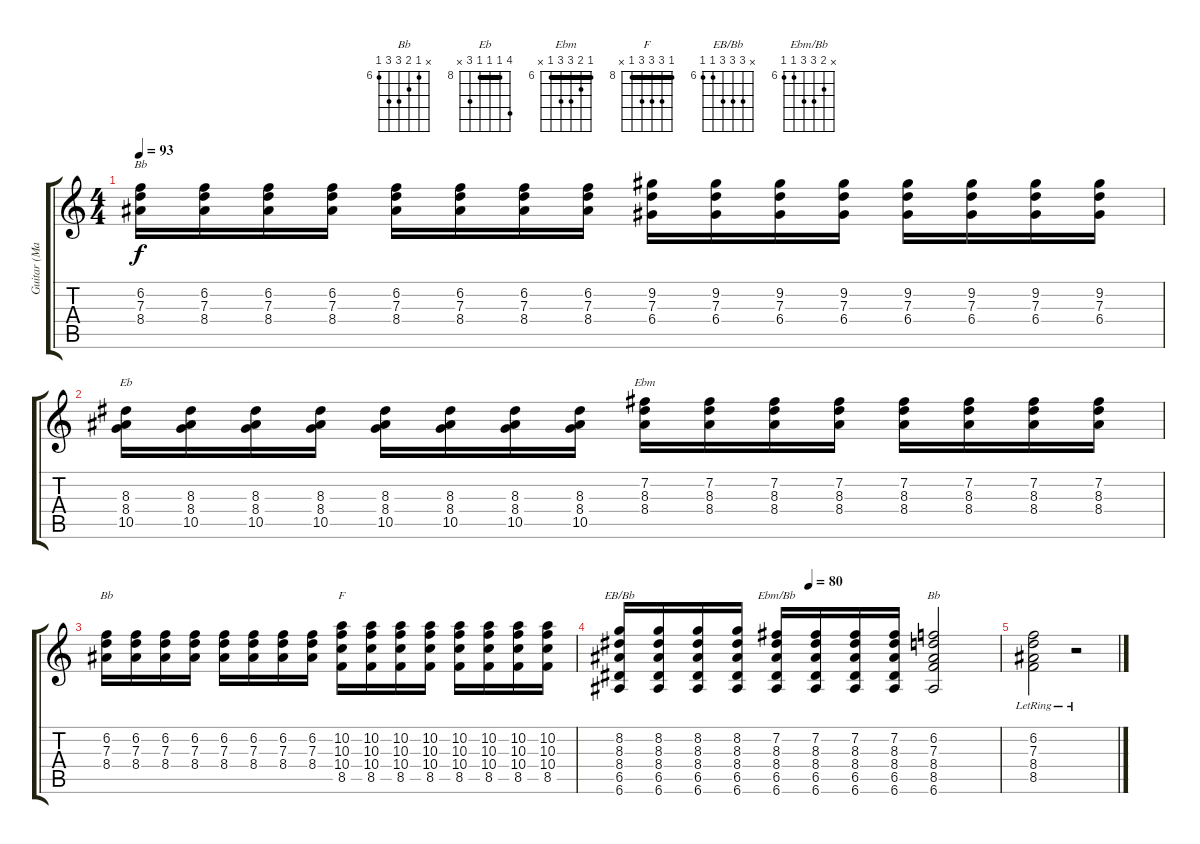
\track ("Guitar (Matthew Bellamy)" "Guitar (Ma") {instrument distortionguitar}
\staff {score tabs}
\tuning (E4 B3 G3 D3 A2 E2) {hide}
\chord ("Bb" x 6 7 8 x x) {firstfret 6}
\chord ("Eb" 11 8 8 8 10 x) {firstfret 8 barre 8}
\chord ("Ebm" 6 7 8 8 6 x) {firstfret 6 barre 6}
\chord ("Bb" 6 6 7 8 8 6) {firstfret 6 barre 6}
\chord ("F" 8 10 10 10 8 x) {firstfret 8 barre 8}
\chord ("EB/Bb" x 8 8 8 6 6) {firstfret 6}
\chord ("Ebm/Bb" x 7 8 8 6 6) {firstfret 6}
\chord ("Bb" x 6 7 8 8 6) {firstfret 6}
\ts (4 4)
\tempo 93
\clef g2
\ks c
(6.2 7.3 8.4).16{ch "Bb" dy f} (6.2 7.3 8.4).16 (6.2 7.3 8.4).16 (6.2 7.3 8.4).16 (6.2 7.3 8.4).16 (6.2 7.3 8.4).16 (6.2 7.3 8.4).16 (6.2 7.3 8.4).16 (9.2 7.3 6.4).16 (9.2 7.3 6.4).16 (9.2 7.3 6.4).16 (9.2 7.3 6.4).16 (9.2 7.3 6.4).16 (9.2 7.3 6.4).16 (9.2 7.3 6.4).16 (9.2 7.3 6.4).16 |
(8.3 8.4 10.5).16{ch "Eb"} (8.3 8.4 10.5).16 (8.3 8.4 10.5).16 (8.3 8.4 10.5).16 (8.3 8.4 10.5).16 (8.3 8.4 10.5).16 (8.3 8.4 10.5).16 (8.3 8.4 10.5).16 (7.2 8.3 8.4).16{ch "Ebm"} (7.2 8.3 8.4).16 (7.2 8.3 8.4).16 (7.2 8.3 8.4).16 (7.2 8.3 8.4).16 (7.2 8.3 8.4).16 (7.2 8.3 8.4).16 (7.2 8.3 8.4).16 |
(6.2 7.3 8.4).16{ch "Bb"} (6.2 7.3 8.4).16 (6.2 7.3 8.4).16 (6.2 7.3 8.4).16 (6.2 7.3 8.4).16 (6.2 7.3 8.4).16 (6.2 7.3 8.4).16 (6.2 7.3 8.4).16 (10.2 10.3 10.4 8.5).16{ch "F"} (10.2 10.3 10.4 8.5).16 (10.2 10.3 10.4 8.5).16 (10.2 10.3 10.4 8.5).16 (10.2 10.3 10.4 8.5).16 (10.2 10.3 10.4 8.5).16 (10.2 10.3 10.4 8.5).16 (10.2 10.3 10.4 8.5).16 |
\tempo (80 0.5)
(8.2 8.3 8.4 6.5 6.6).16{ch "EB/Bb"} (8.2 8.3 8.4 6.5 6.6).16 (8.2 8.3 8.4 6.5 6.6).16 (8.2 8.3 8.4 6.5 6.6).16 (7.2 8.3 8.4 6.5 6.6).16{ch "Ebm/Bb"} (7.2 8.3 8.4 6.5 6.6).16 (7.2 8.3 8.4 6.5 6.6).16 (7.2 8.3 8.4 6.5 6.6).16 (6.2 7.3 8.4 8.5 6.6).2{ch "Bb"} |
(6.2{lr} 7.3{lr} 8.4{lr} 8.5{lr}).2 r.2
